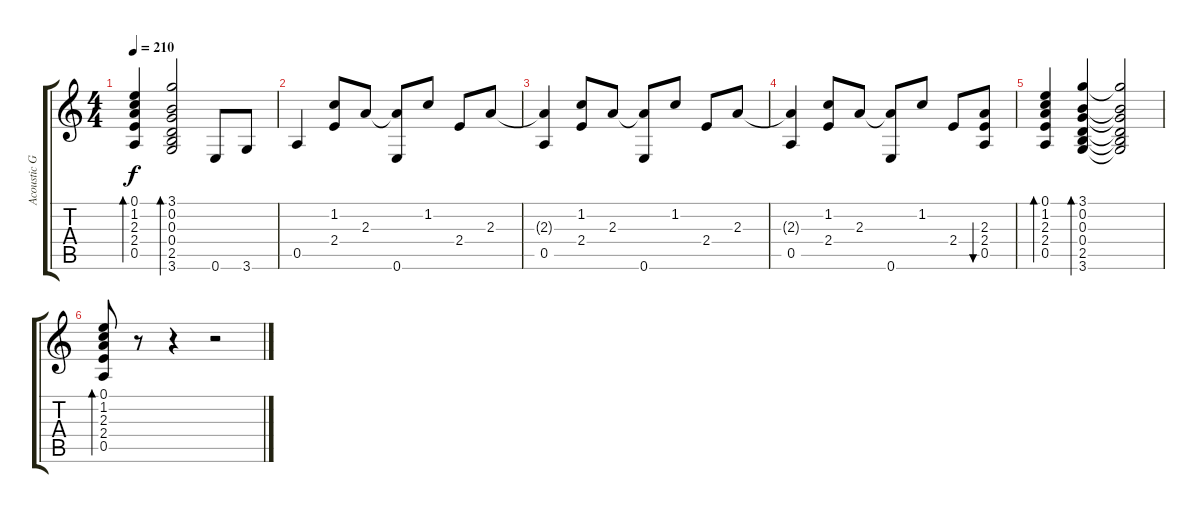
\track ("Acoustic Guitar (steel)" "Acoustic G") {instrument acousticguitarsteel}
\staff {score tabs}
\tuning (E4 B3 G3 D3 A2 E2) {hide}
\ts (4 4)
\tempo 210
\clef g2
\ks c
(0.1 1.2 2.3 2.4 0.5).4{bd 30 dy f} (3.1 0.2 0.3 0.4 2.5 3.6).2{bd 30} 0.6.8 3.6.8 |
0.5.4 (1.2 2.4).8 2.3.8 (2.3{t} 0.6).8 1.2.8 2.4.8 2.3.8 |
(2.3{t} 0.5).4 (1.2 2.4).8 2.3.8 (2.3{t} 0.6).8 1.2.8 2.4.8 2.3.8 |
(2.3{t} 0.5).4 (1.2 2.4).8 2.3.8 (2.3{t} 0.6).8 1.2.8 2.4.8 (2.3 2.4 0.5).8{bu 30} |
(0.1 1.2 2.3 2.4 0.5).4{bd 30} (3.1 0.2 0.3 0.4 2.5 3.6).4{bd 30} (3.1{t} 0.2{t} 0.3{t} 0.4{t} 2.5{t} 3.6{t}).2 |
(0.1 1.2 2.3 2.4 0.5).8{bd 30} r.8 r.4 r.2
